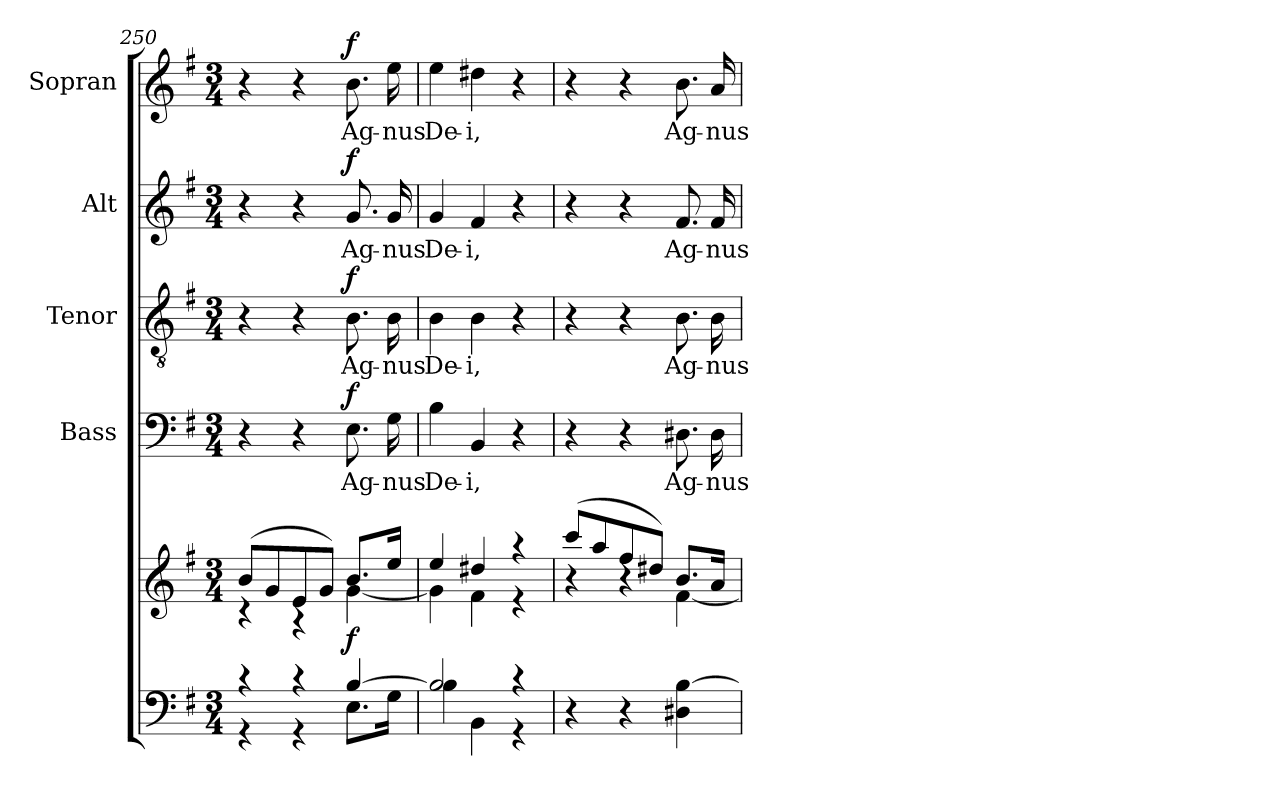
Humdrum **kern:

**kern	**kern	**dynam	**kern	**text	**dynam	**kern	**text	**dynam	**kern	**text	**dynam	**kern	**text	**dynam
*part5	*part5	*part5	*part4	*part4	*part4	*part3	*part3	*part3	*part2	*part2	*part2	*part1	*part1	*part1
*staff6	*staff5	*staff5/6	*staff4	*staff4	*staff4	*staff3	*staff3	*staff3	*staff2	*staff2	*staff2	*staff1	*staff1	*staff1
*	*	*	*I"Bass	*	*	*I"Tenor	*	*	*I"Alt	*	*	*I"Sopran	*	*
*	*	*	*I'B.	*	*	*I'T.	*	*	*I'A.	*	*	*I'S.	*	*
!!LO:PB:g=z
*clefF4	*clefG2	*	*clefF4	*	*	*clefGv2	*	*	*clefG2	*	*	*clefG2	*	*
*k[f#]	*k[f#]	*	*k[f#]	*	*	*k[f#]	*	*	*k[f#]	*	*	*k[f#]	*	*
*G:	*G:	*	*G:	*	*	*G:	*	*	*G:	*	*	*G:	*	*
*M3/4	*M3/4	*	*M3/4	*	*	*M3/4	*	*	*M3/4	*	*	*M3/4	*	*
=250	=250	=250	=250	=250	=250	=250	=250	=250	=250	=250	=250	=250	=250	=250
*^	*^	*	*	*	*	*	*	*	*	*	*	*	*	*
4r	4r	(>8b/L	4rB	.	4r	.	.	4r	.	.	4r	.	.	4r	.	.
.	.	8g/	.	.	.	.	.	.	.	.	.	.	.	.	.	.
4r	4r	8e/	4rG	.	4r	.	.	4r	.	.	4r	.	.	4r	.	.
.	.	8g/J)	.	.	.	.	.	.	.	.	.	.	.	.	.	.
!	!	!	!	!LO:DY:b	!	!LO:LY:b	!LO:DY:a	!	!LO:LY:b	!LO:DY:a	!	!LO:LY:b	!LO:DY:a	!	!LO:LY:b	!LO:DY:a
[>4B/	8.E\L	8.b/L	[<4g\	f	8.E\	Ag-	f	8.B\	Ag-	f	8.g/	Ag-	f	8.b\	Ag-	f
!	!	!	!	!	!	!LO:LY:b	!	!	!LO:LY:b	!	!	!LO:LY:b	!	!	!LO:LY:b	!
.	16G\Jk	16ee/Jk	.	.	16G\	-nus	.	16B\	-nus	.	16g/	-nus	.	16ee\	-nus	.
=251	=251	=251	=251	=251	=251	=251	=251	=251	=251	=251	=251	=251	=251	=251	=251	=251
!	!	!	!	!	!	!LO:LY:b	!	!	!LO:LY:b	!	!	!LO:LY:b	!	!	!LO:LY:b	!
2B/]	4B\	4ee/	4g\]	.	4B\	De-	.	4B\	De-	.	4g/	De-	.	4ee\	De-	.
!	!	!	!	!	!	!LO:LY:b	!	!	!LO:LY:b	!	!	!LO:LY:b	!	!	!LO:LY:b	!
.	4BB\	4dd#X/	4f#\	.	4BB/	-i,	.	4B\	-i,	.	4f#/	-i,	.	4dd#X\	-i,	.
4r	4r	4r	4r	.	4r	.	.	4r	.	.	4r	.	.	4r	.	.
*v	*v	*	*	*	*	*	*	*	*	*	*	*	*	*	*	*
=252	=252	=252	=252	=252	=252	=252	=252	=252	=252	=252	=252	=252	=252	=252	=252
4r	(>8ccc/L	4ra	.	4r	.	.	4r	.	.	4r	.	.	4r	.	.
.	8aa/	.	.	.	.	.	.	.	.	.	.	.	.	.	.
4r	8ff#/	4ra	.	4r	.	.	4r	.	.	4r	.	.	4r	.	.
.	8dd#X/J)	.	.	.	.	.	.	.	.	.	.	.	.	.	.
!	!	!	!	!	!LO:LY:b	!	!	!LO:LY:b	!	!	!LO:LY:b	!	!	!LO:LY:b	!
4D#X\ [4B\	8.b/L	[<4f#\	.	8.D#X\	Ag-	.	8.B\	Ag-	.	8.f#/	Ag-	.	8.b\	Ag-	.
!	!	!	!	!	!LO:LY:b	!	!	!LO:LY:b	!	!	!LO:LY:b	!	!	!LO:LY:b	!
.	16a/Jk	.	.	16D#\	-nus	.	16B\	-nus	.	16f#/	-nus	.	16a/	-nus	.
*	*v	*v	*	*	*	*	*	*	*	*	*	*	*	*	*
=	=	=	=	=	=	=	=	=	=	=	=	=	=	=
*-	*-	*-	*-	*-	*-	*-	*-	*-	*-	*-	*-	*-	*-	*-
